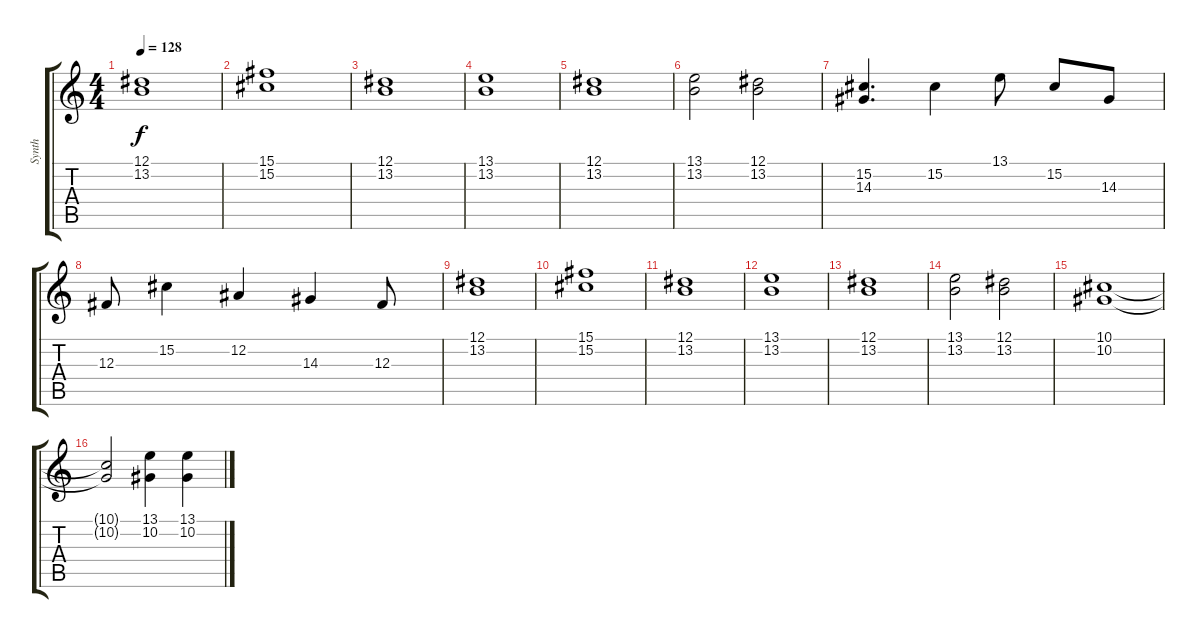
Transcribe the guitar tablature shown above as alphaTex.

\track ("Synth" "Synth") {instrument rockorgan}
\staff {score tabs}
\tuning (Eb4 Bb3 Gb3 Db3 Ab2 Eb2) {hide}
\ts (4 4)
\tempo 128
\clef g2
\ks c
(12.1 13.2).1{dy f} |
(15.1 15.2).1 |
(12.1 13.2).1 |
(13.1 13.2).1 |
(12.1 13.2).1 |
(13.1 13.2).2 (12.1 13.2).2 |
(15.2 14.3).4{d} 15.2.4 13.1.8 15.2.8 14.3.8 |
12.3.8 15.2.4 12.2.4 14.3.4 12.3.8 |
(12.1 13.2).1 |
(15.1 15.2).1 |
(12.1 13.2).1 |
(13.1 13.2).1 |
(12.1 13.2).1 |
(13.1 13.2).2 (12.1 13.2).2 |
(10.1 10.2).1 |
(10.1{t} 10.2{t}).2 (13.1 10.2).4 (13.1 10.2).4
